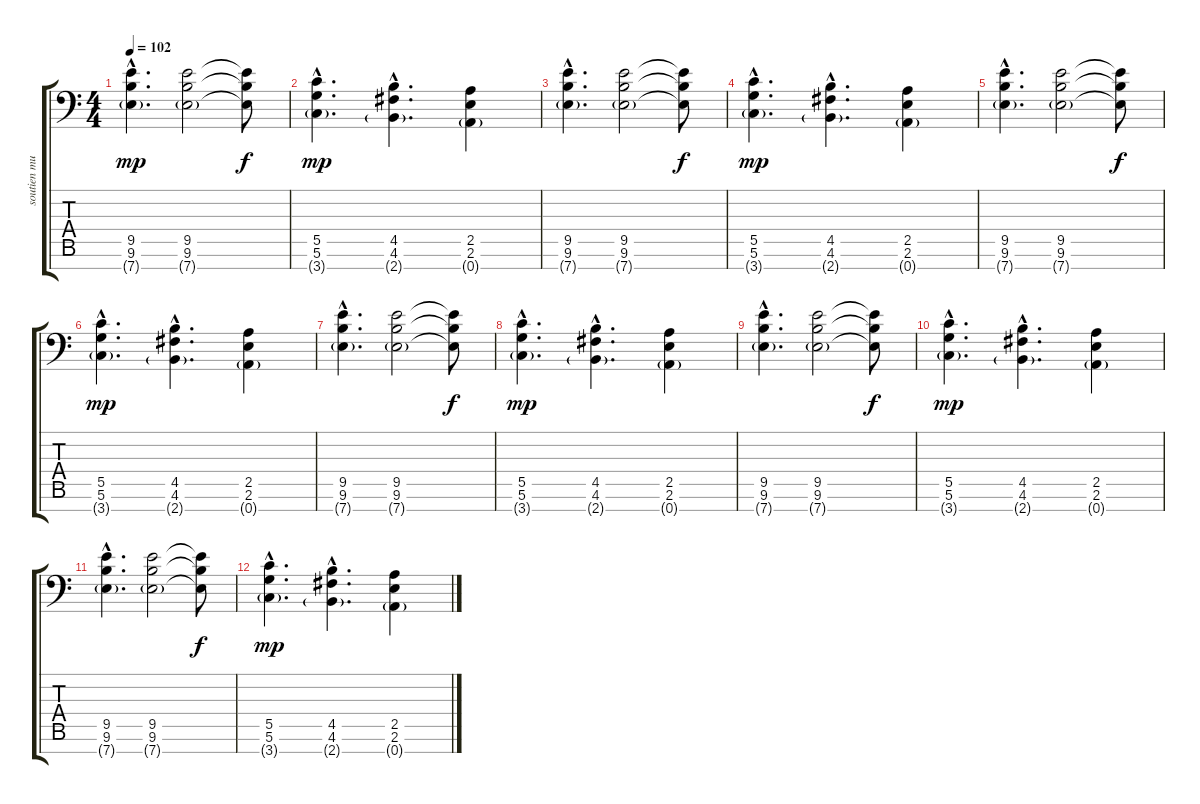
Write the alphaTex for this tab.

\track ("soutien munky au pont" "soutien mu") {instrument distortionguitar}
\staff {score tabs}
\tuning (D4 A3 F3 C3 G2 D2 A1) {hide}
\ts (4 4)
\tempo 102
\clef f4
\ks c
(9.5{hac} 9.6{hac} 7.7{g hac}).4{d dy mp} (9.5 9.6 7.7{g}).2 (9.5{t} 9.6{t} 7.7{t}).8{dy f} |
(5.5{hac} 5.6{hac} 3.7{g hac}).4{d dy mp} (4.5{hac} 4.6{hac} 2.7{g hac}).4{d} (2.5 2.6 0.7{g}).4 |
(9.5{hac} 9.6{hac} 7.7{g hac}).4{d} (9.5 9.6 7.7{g}).2 (9.5{t} 9.6{t} 7.7{t}).8{dy f} |
(5.5{hac} 5.6{hac} 3.7{g hac}).4{d dy mp} (4.5{hac} 4.6{hac} 2.7{g hac}).4{d} (2.5 2.6 0.7{g}).4 |
(9.5{hac} 9.6{hac} 7.7{g hac}).4{d} (9.5 9.6 7.7{g}).2 (9.5{t} 9.6{t} 7.7{t}).8{dy f} |
(5.5{hac} 5.6{hac} 3.7{g hac}).4{d dy mp} (4.5{hac} 4.6{hac} 2.7{g hac}).4{d} (2.5 2.6 0.7{g}).4 |
(9.5{hac} 9.6{hac} 7.7{g hac}).4{d} (9.5 9.6 7.7{g}).2 (9.5{t} 9.6{t} 7.7{t}).8{dy f} |
(5.5{hac} 5.6{hac} 3.7{g hac}).4{d dy mp} (4.5{hac} 4.6{hac} 2.7{g hac}).4{d} (2.5 2.6 0.7{g}).4 |
(9.5{hac} 9.6{hac} 7.7{g hac}).4{d} (9.5 9.6 7.7{g}).2 (9.5{t} 9.6{t} 7.7{t}).8{dy f} |
(5.5{hac} 5.6{hac} 3.7{g hac}).4{d dy mp} (4.5{hac} 4.6{hac} 2.7{g hac}).4{d} (2.5 2.6 0.7{g}).4 |
(9.5{hac} 9.6{hac} 7.7{g hac}).4{d} (9.5 9.6 7.7{g}).2 (9.5{t} 9.6{t} 7.7{t}).8{dy f} |
(5.5{hac} 5.6{hac} 3.7{g hac}).4{d dy mp} (4.5{hac} 4.6{hac} 2.7{g hac}).4{d} (2.5 2.6 0.7{g}).4
